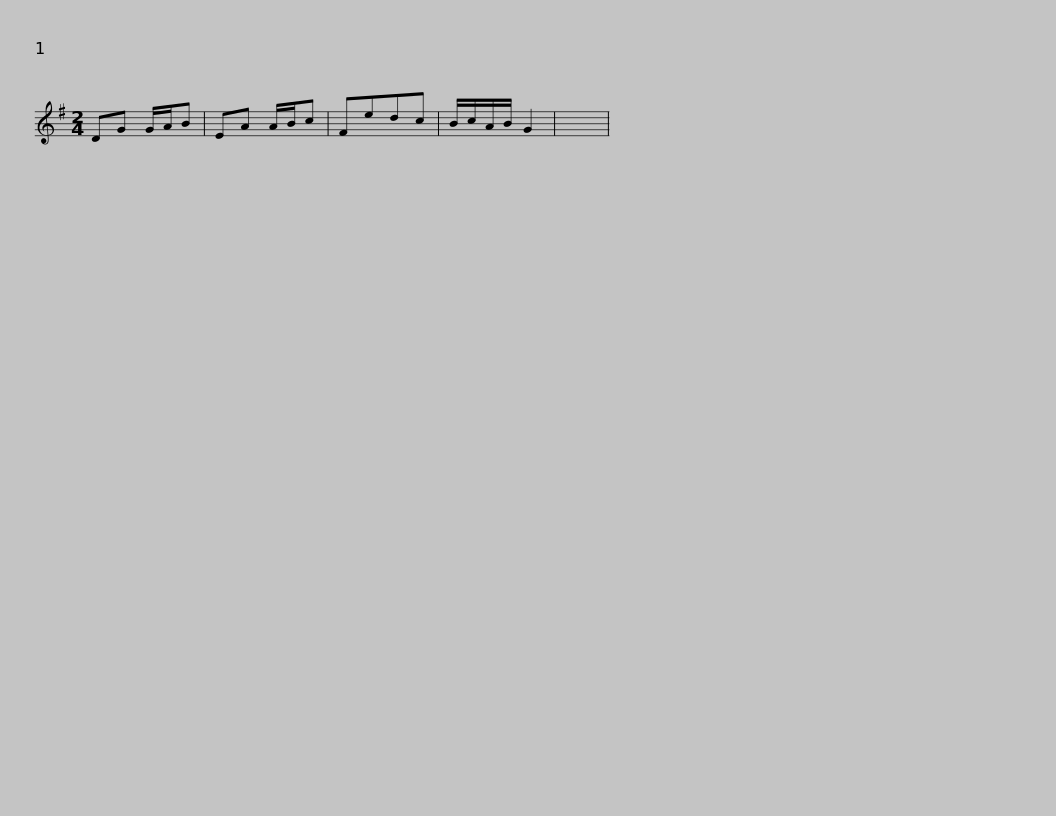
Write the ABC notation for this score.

X:1
L:1/8
M:2/4
I:linebreak $
K:G
V:1 treble
V:1
 DG G/A/B | EA A/B/c | Fedc | B/c/A/B/ G2 | x4 | %5
